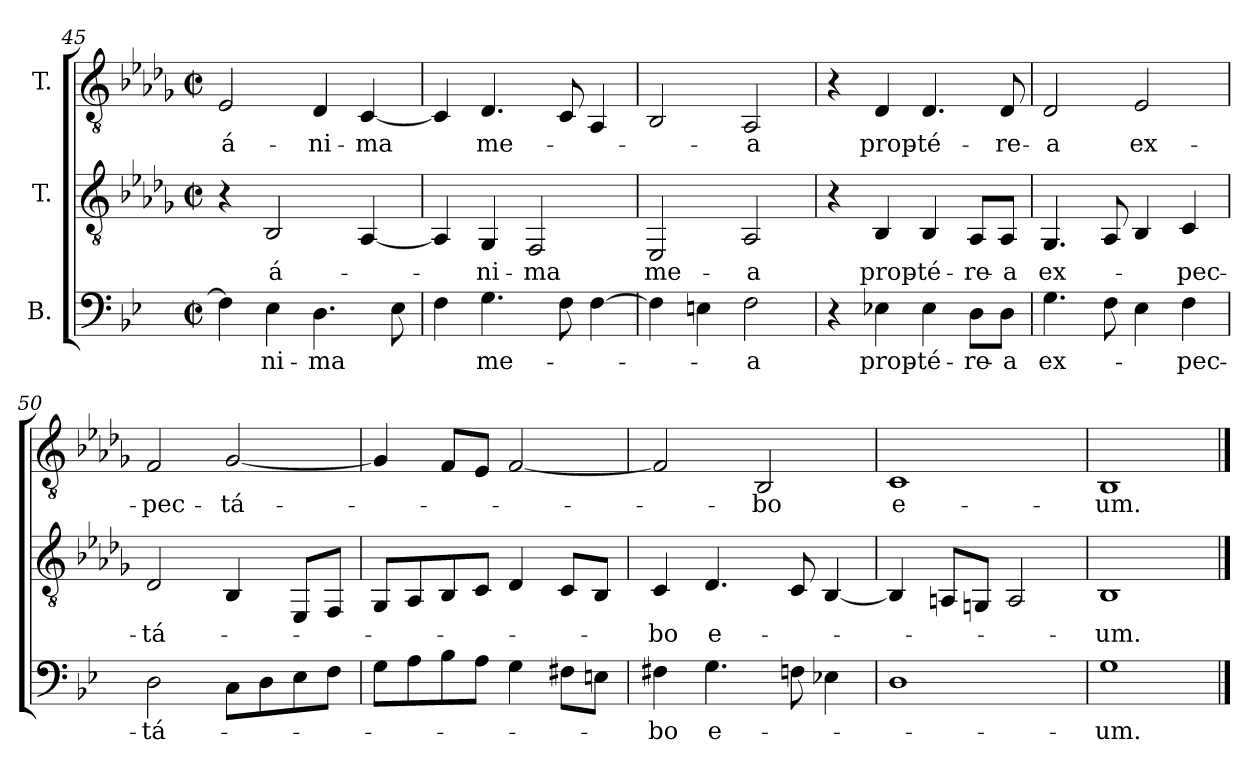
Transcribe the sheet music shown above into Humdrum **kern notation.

**kern	**text	**kern	**text	**kern	**text
*part3	*part3	*part2	*part2	*part1	*part1
*staff3	*staff3	*staff2	*staff2	*staff1	*staff1
*I"B.	*	*I"T.	*	*I"T.	*
*clefF4	*	*clefGv2	*	*clefGv2	*
*	*	*ITrd2c3	*	*ITrd2c3	*
*k[b-e-]	*	*k[b-e-]	*	*k[b-e-]	*
*g:	*	*g:	*	*g:	*
*M2/2	*	*M2/2	*	*M2/2	*
*met(c|)	*	*met(c|)	*	*met(c|)	*
=45	=45	=45	=45	=45	=45
!	!	!	!	!	!LO:LY:b:color=#000000
4Fi\]	.	4r	.	2Ci/	á-
!	!LO:LY:b:color=#000000	!	!	!	!
!	!	!	!LO:LY:b:color=#000000	!	!
4E-i\	-ni-	2GGi/	á-	.	.
!	!LO:LY:b:color=#000000	!	!	!	!
!	!	!	!	!	!LO:LY:b:color=#000000
4.Di\	-ma	.	.	4BB-i/	-ni-
!	!	!	!	!	!LO:LY:b:color=#000000
.	.	[<4FFi/	.	[<4AAi/	-ma
8E-i\	.	.	.	.	.
=46	=46	=46	=46	=46	=46
4Fi\	.	4FFi/]	.	4AAi/]	.
!	!LO:LY:b:color=#000000	!	!	!	!
!	!	!	!LO:LY:b:color=#000000	!	!
!	!	!	!	!	!LO:LY:b:color=#000000
4.Gi\	me-	4EE-i/	-ni-	4.BB-i/	me-
!	!	!	!LO:LY:b:color=#000000	!	!
.	.	2DDi/	-ma	.	.
8Fi\	.	.	.	8AAi/	.
[>4Fi\	.	.	.	4FFi/	.
=47	=47	=47	=47	=47	=47
!	!	!	!LO:LY:b:color=#000000	!	!
4Fi\]	.	2CCi/	me-	2GGi/	.
4Eni\	.	.	.	.	.
!	!LO:LY:b:color=#000000	!	!	!	!
!	!	!	!LO:LY:b:color=#000000	!	!
!	!	!	!	!	!LO:LY:b:color=#000000
2Fi\	-a	2FFi/	-a	2FFi/	-a
=48	=48	=48	=48	=48	=48
4r	.	4r	.	4r	.
!	!LO:LY:b:color=#000000	!	!	!	!
!	!	!	!LO:LY:b:color=#000000	!	!
!	!	!	!	!	!LO:LY:b:color=#000000
4E-Xi\	prop-	4GGi/	prop-	4BB-i/	prop-
!	!LO:LY:b:color=#000000	!	!	!	!
!	!	!	!LO:LY:b:color=#000000	!	!
!	!	!	!	!	!LO:LY:b:color=#000000
4E-i\	-té-	4GGi/	-té-	4.BB-i/	-té-
!	!LO:LY:b:color=#000000	!	!	!	!
!	!	!	!LO:LY:b:color=#000000	!	!
8Di\L	-re-	8FFi/L	-re-	.	.
!	!LO:LY:b:color=#000000	!	!	!	!
!	!	!	!LO:LY:b:color=#000000	!	!
!	!	!	!	!	!LO:LY:b:color=#000000
8Di\J	-a	8FFi/J	-a	8BB-i/	-re-
!!LO:LB:g=z
=49	=49	=49	=49	=49	=49
!	!LO:LY:b:color=#000000	!	!	!	!
!	!	!	!LO:LY:b:color=#000000	!	!
!	!	!	!	!	!LO:LY:b:color=#000000
4.Gi\	ex-	4.EE-i/	ex-	2BB-i/	-a
8Fi\	.	8FFi/	.	.	.
!	!	!	!	!	!LO:LY:b:color=#000000
4E-i\	.	4GGi/	.	2Ci/	ex-
!	!LO:LY:b:color=#000000	!	!	!	!
!	!	!	!LO:LY:b:color=#000000	!	!
4Fi\	-pec-	4AAi/	-pec-	.	.
=50	=50	=50	=50	=50	=50
!	!LO:LY:b:color=#000000	!	!	!	!
!	!	!	!LO:LY:b:color=#000000	!	!
!	!	!	!	!	!LO:LY:b:color=#000000
2Di\	-tá-	2BB-i/	-tá-	2Di/	-pec-
!	!	!	!	!	!LO:LY:b:color=#000000
8Ci\L	.	4GGi/	.	[<2E-i/	-tá-
8Di\	.	.	.	.	.
8E-i\	.	8CCi/L	.	.	.
8Fi\J	.	8DDi/J	.	.	.
=51	=51	=51	=51	=51	=51
8Gi\L	.	8EE-i/L	.	4E-i/]	.
8Ai\	.	8FFi/	.	.	.
8B-i\	.	8GGi/	.	8Di/L	.
8Ai\J	.	8AAi/J	.	8Ci/J	.
4Gi\	.	4BB-i/	.	[<2Di/	.
8F#Xi\L	.	8AAi/L	.	.	.
8Eni\J	.	8GGi/J	.	.	.
=52	=52	=52	=52	=52	=52
!	!LO:LY:b:color=#000000	!	!	!	!
!	!	!	!LO:LY:b:color=#000000	!	!
4F#Xi\	-bo	4AAi/	-bo	2Di/]	.
!	!LO:LY:b:color=#000000	!	!	!	!
!	!	!	!LO:LY:b:color=#000000	!	!
4.Gi\	e-	4.BB-i/	e-	.	.
!	!	!	!	!	!LO:LY:b:color=#000000
.	.	.	.	2GGi/	-bo
8Fni\	.	8AAi/	.	.	.
4E-Xi\	.	[<4GGi/	.	.	.
=53	=53	=53	=53	=53	=53
!	!	!	!	!	!LO:LY:b:color=#000000
1Di	.	4GGi/]	.	1AAi	e-
.	.	8FF#Xi/L	.	.	.
.	.	8EEni/J	.	.	.
.	.	2FF#i/	.	.	.
=54	=54	=54	=54	=54	=54
!	!LO:LY:b:color=#000000	!	!	!	!
!	!	!	!LO:LY:b:color=#000000	!	!
!	!	!	!	!	!LO:LY:b:color=#000000
1Gi	-um.	1GGi	-um.	1GGi	-um.
==	==	==	==	==	==
*-	*-	*-	*-	*-	*-
